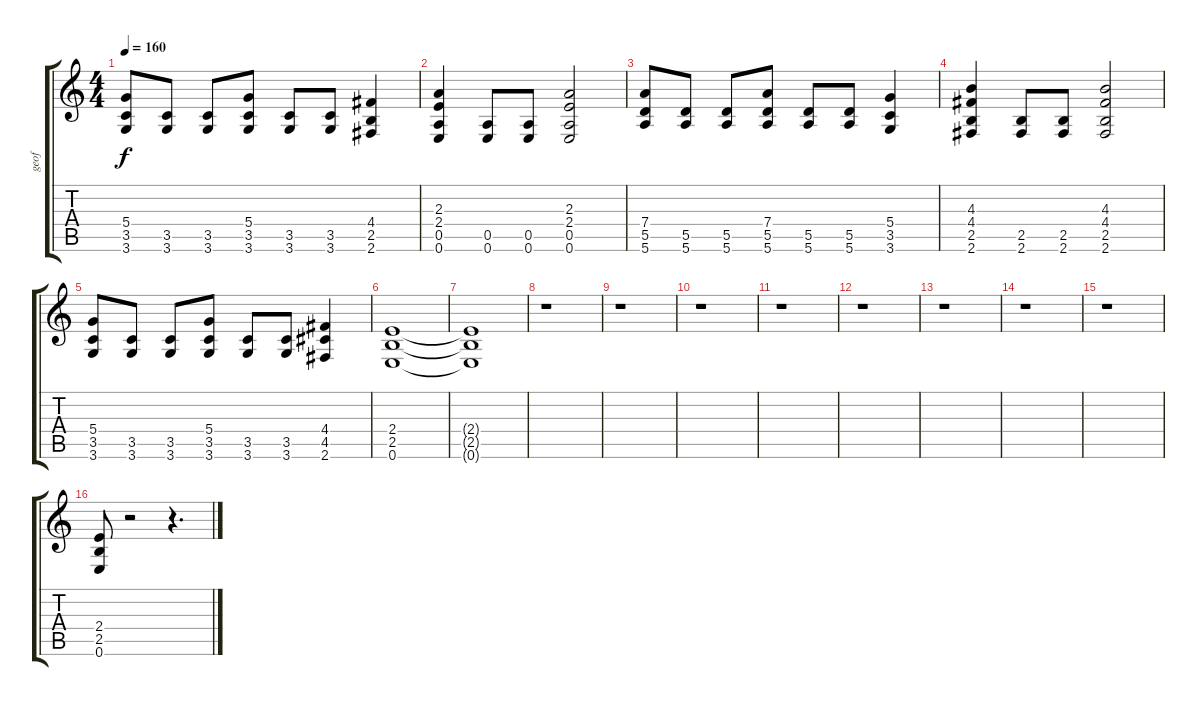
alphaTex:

\track ("geof" "geof") {instrument distortionguitar}
\staff {score tabs}
\tuning (E4 B3 G3 D3 A2 E2) {hide}
\ts (4 4)
\tempo 160
\clef g2
\ks c
(5.4 3.5 3.6).8{dy f} (3.5 3.6).8 (3.5 3.6).8 (5.4 3.5 3.6).8 (3.5 3.6).8 (3.5 3.6).8 (4.4 2.5 2.6).4 |
(2.3 2.4 0.5 0.6).4 (0.5 0.6).8 (0.5 0.6).8 (2.3 2.4 0.5 0.6).2 |
(7.4 5.5 5.6).8 (5.5 5.6).8 (5.5 5.6).8 (7.4 5.5 5.6).8 (5.5 5.6).8 (5.5 5.6).8 (5.4 3.5 3.6).4 |
(4.3 4.4 2.5 2.6).4 (2.5 2.6).8 (2.5 2.6).8 (4.3 4.4 2.5 2.6).2 |
(5.4 3.5 3.6).8 (3.5 3.6).8 (3.5 3.6).8 (5.4 3.5 3.6).8 (3.5 3.6).8 (3.5 3.6).8 (4.4 4.5 2.6).4 |
(2.4 2.5 0.6).1 |
(2.4{t} 2.5{t} 0.6{t}).1 |
r.1 |
r.1 |
r.1 |
r.1 |
r.1 |
r.1 |
r.1 |
r.1 |
(2.4 2.5 0.6).8 r.2 r.4{d}
